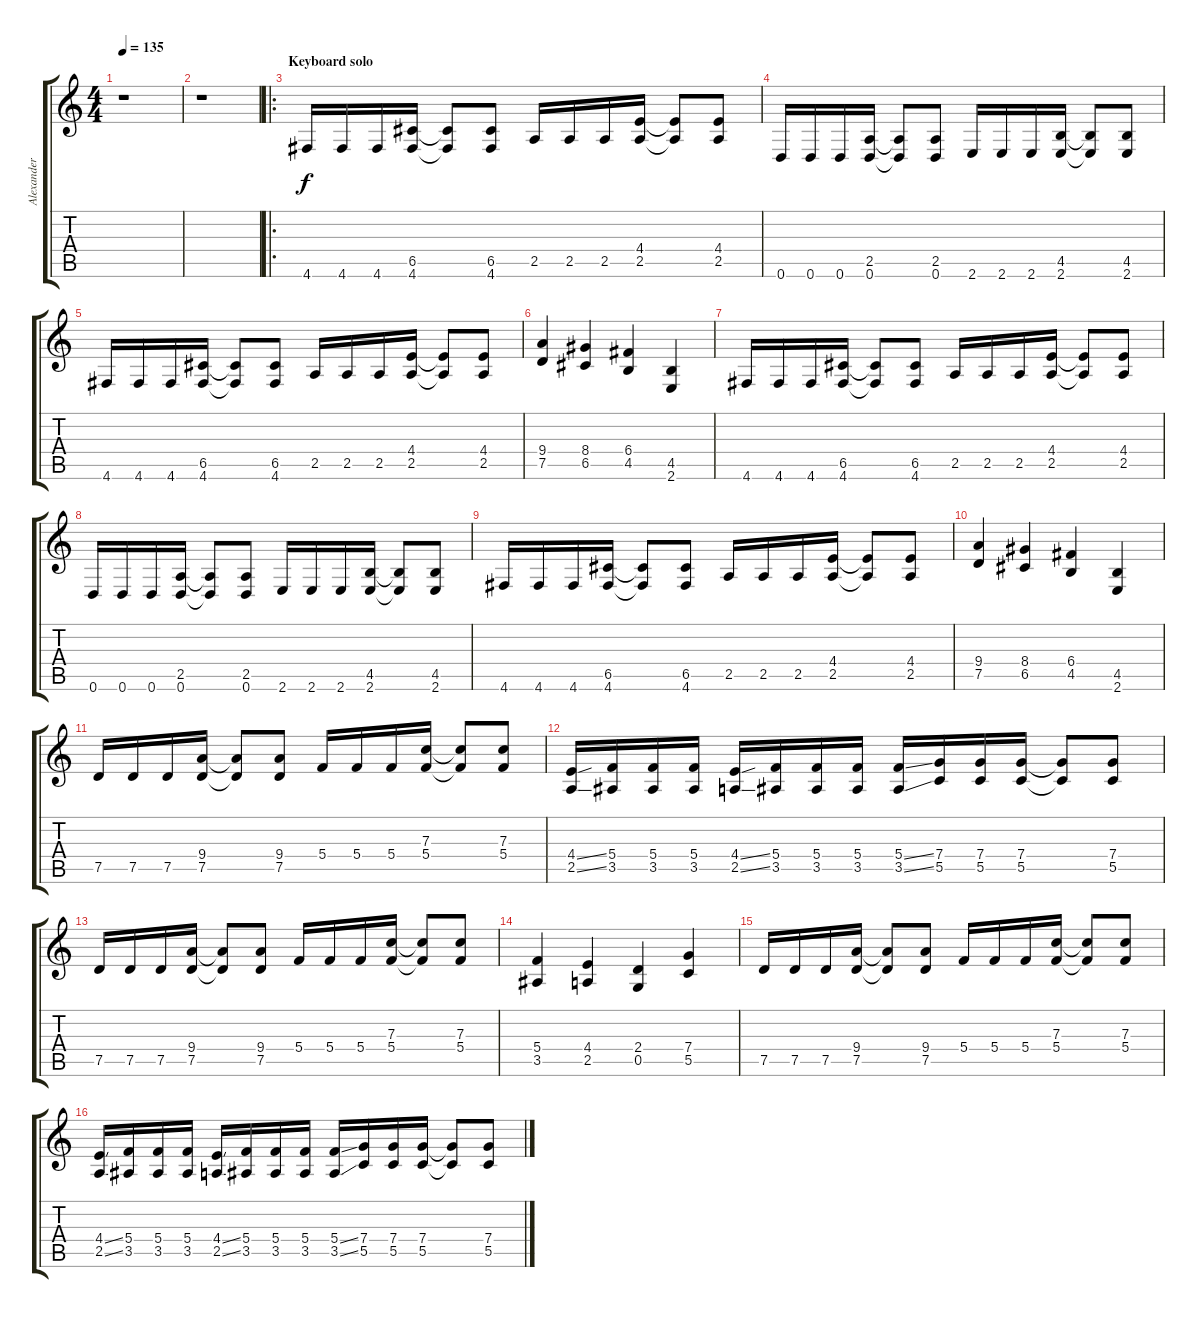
\track ("Alexander Kuoppala" "Alexander ") {instrument distortionguitar}
\staff {score tabs}
\tuning (D4 A3 F3 C3 G2 D2) {hide}
\ts (4 4)
\tempo 135
\clef g2
\ks c
r.1{dy f} |
r.1 |
\ro
\section ("" "Keyboard solo")
4.6.16 4.6.16 4.6.16 (6.5 4.6).16 (6.5{t} 4.6{t}).8 (6.5 4.6).8 2.5.16 2.5.16 2.5.16 (4.4 2.5).16 (4.4{t} 2.5{t}).8 (4.4 2.5).8 |
0.6.16 0.6.16 0.6.16 (2.5 0.6).16 (2.5{t} 0.6{t}).8 (2.5 0.6).8 2.6.16 2.6.16 2.6.16 (4.5 2.6).16 (4.5{t} 2.6{t}).8 (4.5 2.6).8 |
4.6.16 4.6.16 4.6.16 (6.5 4.6).16 (6.5{t} 4.6{t}).8 (6.5 4.6).8 2.5.16 2.5.16 2.5.16 (4.4 2.5).16 (4.4{t} 2.5{t}).8 (4.4 2.5).8 |
(9.4 7.5).4 (8.4 6.5).4 (6.4 4.5).4 (4.5 2.6).4 |
4.6.16 4.6.16 4.6.16 (6.5 4.6).16 (6.5{t} 4.6{t}).8 (6.5 4.6).8 2.5.16 2.5.16 2.5.16 (4.4 2.5).16 (4.4{t} 2.5{t}).8 (4.4 2.5).8 |
0.6.16 0.6.16 0.6.16 (2.5 0.6).16 (2.5{t} 0.6{t}).8 (2.5 0.6).8 2.6.16 2.6.16 2.6.16 (4.5 2.6).16 (4.5{t} 2.6{t}).8 (4.5 2.6).8 |
4.6.16 4.6.16 4.6.16 (6.5 4.6).16 (6.5{t} 4.6{t}).8 (6.5 4.6).8 2.5.16 2.5.16 2.5.16 (4.4 2.5).16 (4.4{t} 2.5{t}).8 (4.4 2.5).8 |
(9.4 7.5).4 (8.4 6.5).4 (6.4 4.5).4 (4.5 2.6).4 |
7.5.16 7.5.16 7.5.16 (9.4 7.5).16 (9.4{t} 7.5{t}).8 (9.4 7.5).8 5.4.16 5.4.16 5.4.16 (7.3 5.4).16 (7.3{t} 5.4{t}).8 (7.3 5.4).8 |
(4.4{ss} 2.5{ss}).16 (5.4 3.5).16 (5.4 3.5).16 (5.4 3.5).16 (4.4{ss} 2.5{ss}).16 (5.4 3.5).16 (5.4 3.5).16 (5.4 3.5).16 (5.4{ss} 3.5{ss}).16 (7.4 5.5).16 (7.4 5.5).16 (7.4 5.5).16 (7.4{t} 5.5{t}).8 (7.4 5.5).8 |
7.5.16 7.5.16 7.5.16 (9.4 7.5).16 (9.4{t} 7.5{t}).8 (9.4 7.5).8 5.4.16 5.4.16 5.4.16 (7.3 5.4).16 (7.3{t} 5.4{t}).8 (7.3 5.4).8 |
(5.4 3.5).4 (4.4 2.5).4 (2.4 0.5).4 (7.4 5.5).4 |
7.5.16 7.5.16 7.5.16 (9.4 7.5).16 (9.4{t} 7.5{t}).8 (9.4 7.5).8 5.4.16 5.4.16 5.4.16 (7.3 5.4).16 (7.3{t} 5.4{t}).8 (7.3 5.4).8 |
(4.4{ss} 2.5{ss}).16 (5.4 3.5).16 (5.4 3.5).16 (5.4 3.5).16 (4.4{ss} 2.5{ss}).16 (5.4 3.5).16 (5.4 3.5).16 (5.4 3.5).16 (5.4{ss} 3.5{ss}).16 (7.4 5.5).16 (7.4 5.5).16 (7.4 5.5).16 (7.4{t} 5.5{t}).8 (7.4 5.5).8
